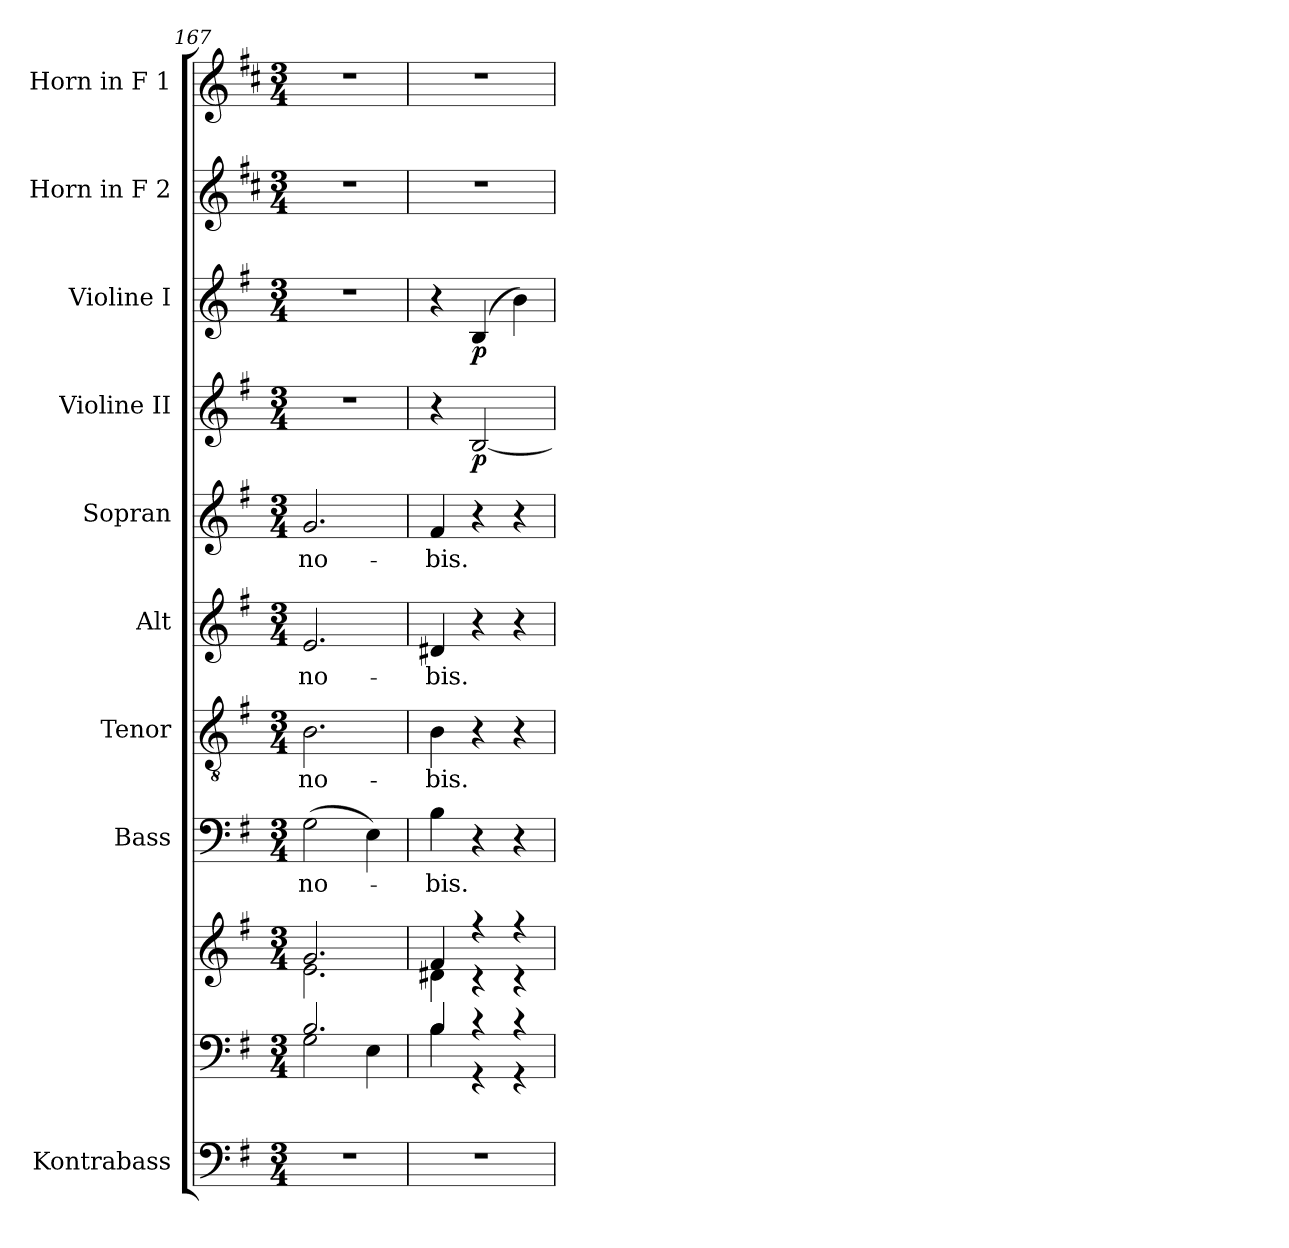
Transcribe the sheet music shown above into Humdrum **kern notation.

**kern	**kern	**kern	**kern	**text	**kern	**text	**kern	**text	**kern	**text	**kern	**dynam	**kern	**dynam	**kern	**kern
*part10	*part9	*part9	*part8	*part8	*part7	*part7	*part6	*part6	*part5	*part5	*part4	*part4	*part3	*part3	*part2	*part1
*staff11	*staff10	*staff9	*staff8	*staff8	*staff7	*staff7	*staff6	*staff6	*staff5	*staff5	*staff4	*staff4	*staff3	*staff3	*staff2	*staff1
*I"Kontrabass	*	*	*I"Bass	*	*I"Tenor	*	*I"Alt	*	*I"Sopran	*	*I"Violine II	*	*I"Violine I	*	*I"Horn in F 2	*I"Horn in F 1
*I'Kb.	*	*	*I'B.	*	*I'T.	*	*I'A.	*	*I'S.	*	*I'Vl. II	*	*I'Vl. I	*	*I'Hrn. 2	*I'Hrn. 1
!!LO:PB:g=z
*clefF4	*clefF4	*clefG2	*clefF4	*	*clefGv2	*	*clefG2	*	*clefG2	*	*clefG2	*	*clefG2	*	*clefG2	*clefG2
*ITrd7c12	*	*	*	*	*	*	*	*	*	*	*	*	*	*	*ITrd4c7	*ITrd4c7
*k[f#]	*k[f#]	*k[f#]	*k[f#]	*	*k[f#]	*	*k[f#]	*	*k[f#]	*	*k[f#]	*	*k[f#]	*	*k[f#]	*k[f#]
*G:	*G:	*G:	*G:	*	*G:	*	*G:	*	*G:	*	*G:	*	*G:	*	*G:	*G:
*M3/4	*M3/4	*M3/4	*M3/4	*	*M3/4	*	*M3/4	*	*M3/4	*	*M3/4	*	*M3/4	*	*M3/4	*M3/4
=167	=167	=167	=167	=167	=167	=167	=167	=167	=167	=167	=167	=167	=167	=167	=167	=167
*	*^	*^	*	*	*	*	*	*	*	*	*	*	*	*	*	*
!	!	!	!	!	!	!LO:LY:b	!	!LO:LY:b	!	!LO:LY:b	!	!LO:LY:b	!	!	!	!	!	!
2.r	2.B/	2G\	2.g/	2.e\	(>2G\	no-	2.B\	no-	2.e/	no-	2.g/	no-	2.r	.	2.r	.	2.r	2.r
.	.	4E\	.	.	4E\)	.	.	.	.	.	.	.	.	.	.	.	.	.
=168	=168	=168	=168	=168	=168	=168	=168	=168	=168	=168	=168	=168	=168	=168	=168	=168	=168	=168
!	!	!	!	!	!	!LO:LY:b	!	!LO:LY:b	!	!LO:LY:b	!	!LO:LY:b	!	!	!	!	!	!
2.r	4B/	4B\	4f#/	4d#X\	4B\	-bis.	4B\	-bis.	4d#X/	-bis.	4f#/	-bis.	4r	.	4r	.	2.r	2.r
!	!	!	!	!	!	!	!	!	!	!	!	!	!	!LO:DY:b	!	!LO:DY:b	!	!
.	4r	4r	4r	4r	4r	.	4r	.	4r	.	4r	.	[2B/	p	(4B/	p	.	.
.	4r	4r	4r	4r	4r	.	4r	.	4r	.	4r	.	.	.	4b\)	.	.	.
*	*v	*v	*	*	*	*	*	*	*	*	*	*	*	*	*	*	*	*
*	*	*v	*v	*	*	*	*	*	*	*	*	*	*	*	*	*	*
=	=	=	=	=	=	=	=	=	=	=	=	=	=	=	=	=
*-	*-	*-	*-	*-	*-	*-	*-	*-	*-	*-	*-	*-	*-	*-	*-	*-
